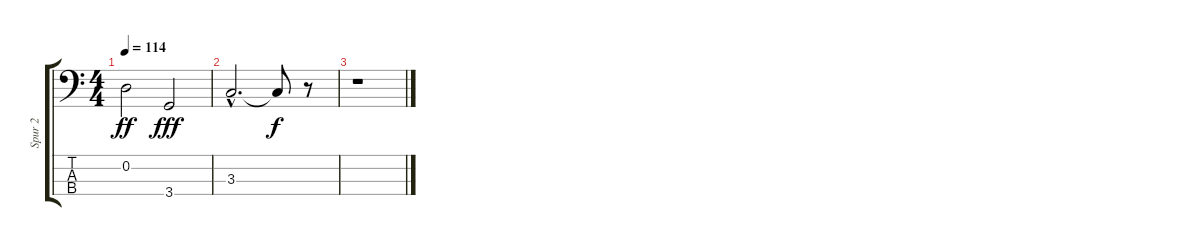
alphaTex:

\track ("Spur 2" "Spur 2") {instrument electricbassfinger}
\staff {score tabs}
\tuning (G2 D2 A1 E1) {hide}
\ts (4 4)
\tempo 114
\clef f4
\ks c
0.2.2{dy ff} 3.4.2{dy fff} |
3.3{hac}.2{d} 3.3{t}.8{dy f} r.8 |
r.1
